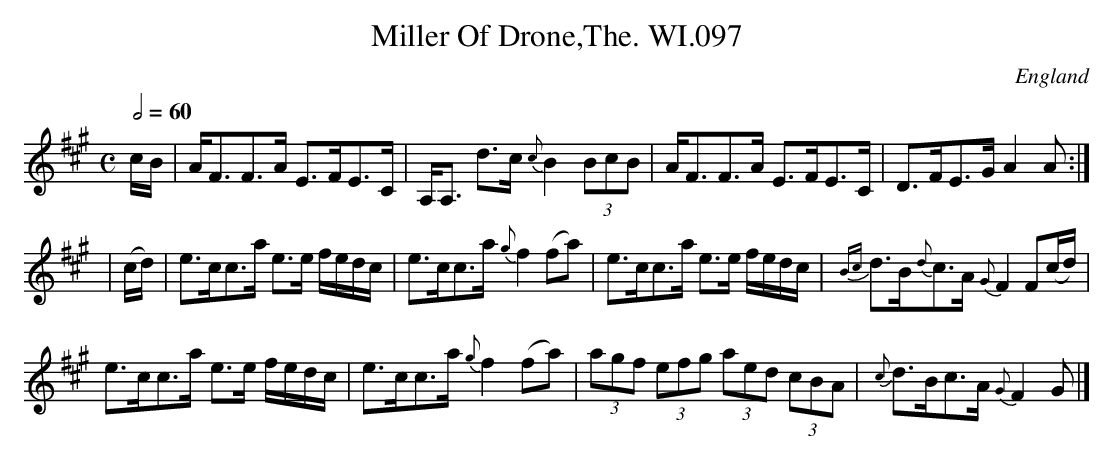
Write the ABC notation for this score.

X:1
T:Miller Of Drone,The. WI.097
M:C
L:1/8
Q:1/2=60
O:England
K:A major
c/B/|A<FF>A E>FE>C|A,<A, d>c {c}B2(3BcB|\
A<FF>A E>FE>C|D>FE>G A2A:|!
|(c/d/)|e>cc>a e>e f/e/d/c/|e>cc>a {g}f2(fa)|\
e>cc>a e>e f/e/d/c/|{Bc}d>B{d}c>A {G}F2F(c/d/)|!
e>cc>a e>e f/e/d/c/|e>cc>a {g}f2(fa)|\
(3agf (3efg (3aed (3cBA|{c}d>Bc>A {G}F2G|]
